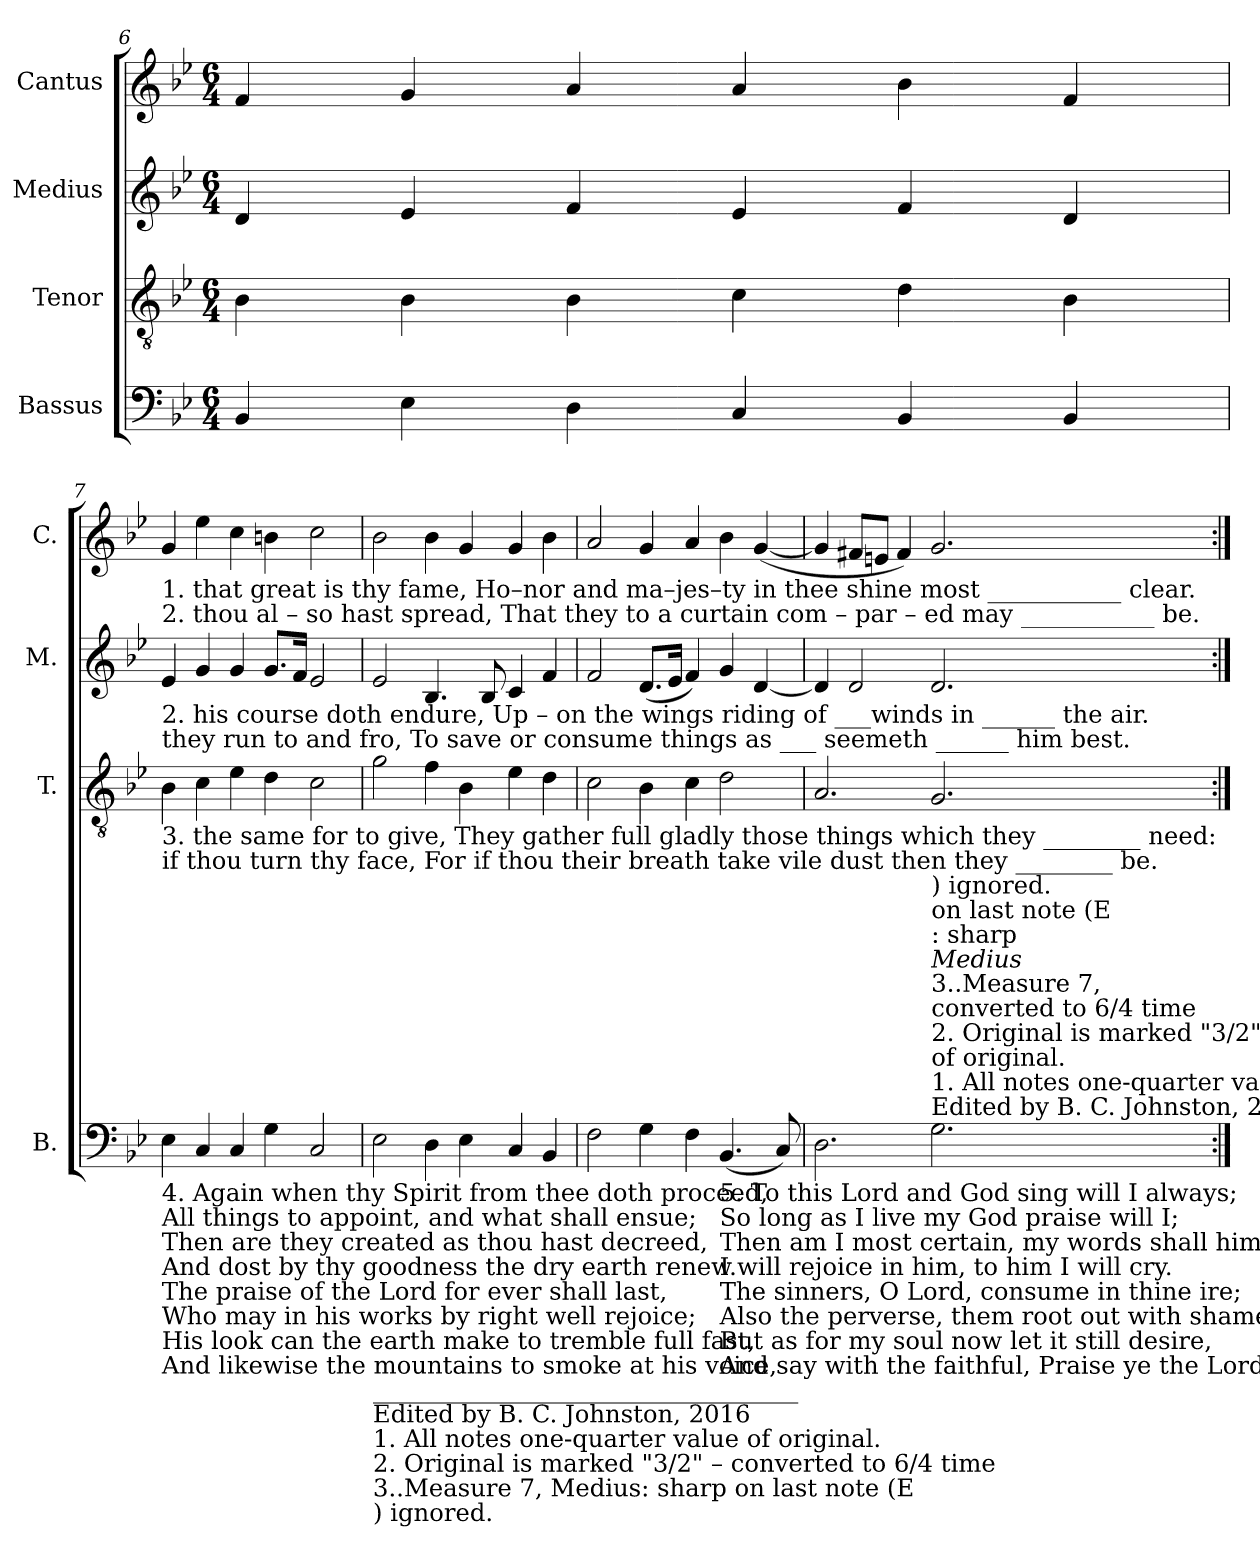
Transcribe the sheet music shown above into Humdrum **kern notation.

**kern	**kern	**kern	**kern
*part4	*part3	*part2	*part1
*staff4	*staff3	*staff2	*staff1
*I"Bassus	*I"Tenor	*I"Medius	*I"Cantus
*I'B.	*I'T.	*I'M.	*I'C.
*clefF4	*clefGv2	*clefG2	*clefG2
*k[b-e-]	*k[b-e-]	*k[b-e-]	*k[b-e-]
*M6/4	*M6/4	*M6/4	*M6/4
=6	=6	=6	=6
4BB-/	4B-\	4d/	4f/
4E-\	4B-\	4e-/	4g/
4D\	4B-\	4f/	4a/
4C/	4c\	4e-/	4a/
4BB-/	4d\	4f/	4b-\
4BB-/	4B-\	4d/	4f/
!!LO:LB:g=z
=7	=7	=7	=7
!	!	!	!LO:TX:b:t=1.  that  great  is  thy      fame,  Ho–nor   and   ma–jes–ty     in  thee  shine most ___________  clear.
!	!	!	!LO:TX:b:t=2. thou  al – so  hast  spread,   That  they  to   a   curtain     com – par – ed may ___________   be.
!	!	!LO:TX:b:t=2.  his course doth endure,   Up – on   the wings   riding    of ___winds   in ______  the               air.	!
!	!	!LO:TX:b:t=they  run  to  and   fro,     To  save  or consume things    as ___  seemeth   ______  him            best.	!
!	!LO:TX:b:t=3.   the same for to give,     They   gather   full    gladly        those  things  which   they ________  need&colon;	!	!
!	!LO:TX:b:t=if thou turn thy face,     For    if  thou  their breath      take   vile  dust  then   they ________   be.	!	!
!LO:TX:b:t=4. Again when thy Spirit from thee doth proceed,	!	!	!
!LO:TX:b:t=All things to appoint, and what shall ensue;	!	!	!
!LO:TX:b:t=Then are they created as thou hast decreed,	!	!	!
!LO:TX:b:t=And dost by thy goodness the dry earth renew.	!	!	!
!LO:TX:b:t=The praise of the Lord for ever shall last,	!	!	!
!LO:TX:b:t=Who may in his works by right well rejoice;	!	!	!
!LO:TX:b:t=His look can the earth make to tremble full fast,	!	!	!
!LO:TX:b:t=And likewise the mountains to smoke at his voice,	!	!	!
4E-\	4B-\	4e-/	4g/
4C/	4c\	4g/	4ee-\
4C/	4e-\	4g/	4cc\
4G\	4d\	8.g/L	4bn\
.	.	16f/Jk	.
2C/	2c\	2e-/	2cc\
=8	=8	=8	=8
!LO:TX:b:t=___________________________________	!	!	!
!LO:TX:b:t=Edited by B. C. Johnston, 2016	!	!	!
!LO:TX:b:t=1. All notes one-quarter value of original.	!	!	!
!LO:TX:b:t=2. Original is marked "3/2" –  converted to 6/4 time	!	!	!
!LO:TX:b:t=3..Measure 7, Medius&colon; sharp on last note (E	!	!	!
!LO:TX:b:t=) ignored.	!	!	!
2E-\	2g\	2e-/	2b-\
4D\	4f\	4.B-/	4b-\
4E-\	4B-\	.	4g/
.	.	8B-/	.
4C/	4e-\	4c/	4g/
4BB-/	4d\	4f/	4b-\
=9	=9	=9	=9
2F\	2c\	2f/	2a/
4G\	4B-\	(8.d/L	4g/
.	.	16e-/Jk	.
4F\	4c\	4f/)	4a/
!LO:TX:b:t=5. To this Lord and God sing will I always;	!	!	!
!LO:TX:b:t=So long as I live my God praise will I;	!	!	!
!LO:TX:b:t=Then am I most certain, my words shall him please,	!	!	!
!LO:TX:b:t=I will rejoice in him, to him I will cry.	!	!	!
!LO:TX:b:t=The sinners, O Lord, consume in thine ire;	!	!	!
!LO:TX:b:t=Also the perverse, them root out with shame&colon;	!	!	!
!LO:TX:b:t=But as for my soul now let it still desire,	!	!	!
!LO:TX:b:t=And say with the faithful, Praise ye the Lord's name.	!	!	!
(4.BB-/	2d\	4g/	4b-\
.	.	[4d/	([4g/
8C/)	.	.	.
=10	=10	=10	=10
2.D\	2.A/	4d/]	4g/]
.	.	2d/	8f#X/L
.	.	.	8en/J
.	.	.	4f#/)
!LO:TX:a:t=Edited by B. C. Johnston, 2016	!	!	!
!LO:TX:a:t=1. All notes one-quarter value	!	!	!
!LO:TX:a:t=of original.	!	!	!
!LO:TX:a:t=2. Original is marked "3/2" –	!	!	!
!LO:TX:a:t=converted to 6/4 time	!	!	!
!LO:TX:a:t=3..Measure 7,	!	!	!
!LO:TX:a:i:t=Medius	!	!	!
!LO:TX:a:t=&colon; sharp	!	!	!
!LO:TX:a:t=on last note (E	!	!	!
!LO:TX:a:t=) ignored.	!	!	!
2.G\	2.G/	2.d/	2.g/
=:|!	=:|!	=:|!	=:|!
*-	*-	*-	*-
